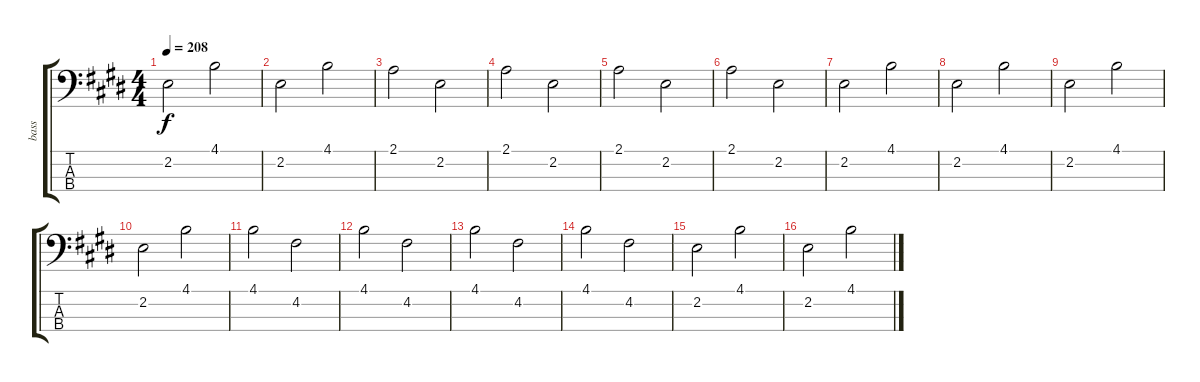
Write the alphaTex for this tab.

\track ("bass" "bass") {instrument electricbassfinger}
\staff {score tabs}
\tuning (G2 D2 A1 E1) {hide}
\ts (4 4)
\tempo 208
\clef f4
\ks e
2.2.2{dy f} 4.1.2 |
2.2.2 4.1.2 |
2.1.2 2.2.2 |
2.1.2 2.2.2 |
2.1.2 2.2.2 |
2.1.2 2.2.2 |
2.2.2 4.1.2 |
2.2.2 4.1.2 |
2.2.2 4.1.2 |
2.2.2 4.1.2 |
4.1.2 4.2.2 |
4.1.2 4.2.2 |
4.1.2 4.2.2 |
4.1.2 4.2.2 |
2.2.2 4.1.2 |
2.2.2 4.1.2
